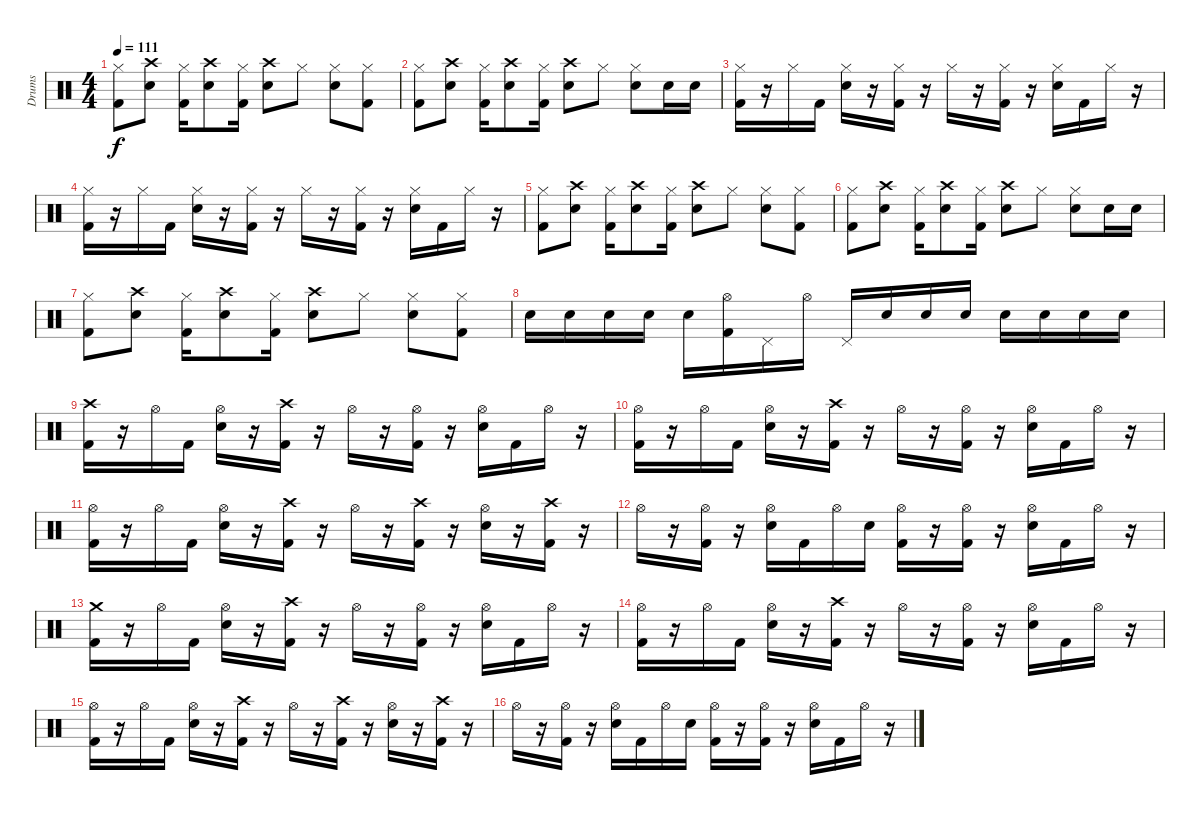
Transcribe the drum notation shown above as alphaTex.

\track ("Drums" "Drums") {instrument percussion}
\staff {score}
\articulation defaults
\ts (4 4)
\tempo 111
\clef neutral
\ks c
("Hi-Hat (closed)" "Kick (hit) 2").8{dy f} ("Crash high (hit)" "Snare (hit) 2").8 ("Hi-Hat (closed)" "Kick (hit) 2").16 ("Crash high (hit)" "Snare (hit) 2").8 ("Hi-Hat (closed)" "Kick (hit) 2").16 ("Crash high (hit)" "Snare (hit) 2").8 "Hi-Hat (closed)".8 ("Hi-Hat (closed)" "Snare (hit) 2").8 ("Hi-Hat (closed)" "Kick (hit) 2").8 |
("Hi-Hat (closed)" "Kick (hit) 2").8 ("Crash high (hit)" "Snare (hit) 2").8 ("Hi-Hat (closed)" "Kick (hit) 2").16 ("Crash high (hit)" "Snare (hit) 2").8 ("Hi-Hat (closed)" "Kick (hit) 2").16 ("Crash high (hit)" "Snare (hit) 2").8 "Hi-Hat (closed)".8 ("Hi-Hat (closed)" "Snare (hit) 2").8 "Snare (hit) 2".16 "Snare (hit) 2".16 |
("Hi-Hat (closed)" "Kick (hit) 2").16 r.16 "Hi-Hat (closed)".16 "Kick (hit) 2".16 ("Hi-Hat (closed)" "Snare (hit) 2").16 r.16 ("Hi-Hat (closed)" "Kick (hit) 2").16 r.16 "Hi-Hat (closed)".16 r.16 ("Hi-Hat (closed)" "Kick (hit) 2").16 r.16 ("Hi-Hat (closed)" "Snare (hit) 2").16 "Kick (hit) 2".16 "Hi-Hat (closed)".16 r.16 |
("Hi-Hat (closed)" "Kick (hit) 2").16 r.16 "Hi-Hat (closed)".16 "Kick (hit) 2".16 ("Hi-Hat (closed)" "Snare (hit) 2").16 r.16 ("Hi-Hat (closed)" "Kick (hit) 2").16 r.16 "Hi-Hat (closed)".16 r.16 ("Hi-Hat (closed)" "Kick (hit) 2").16 r.16 ("Hi-Hat (closed)" "Snare (hit) 2").16 "Kick (hit) 2".16 "Hi-Hat (closed)".16 r.16 |
("Hi-Hat (closed)" "Kick (hit) 2").8 ("Crash high (hit)" "Snare (hit) 2").8 ("Hi-Hat (closed)" "Kick (hit) 2").16 ("Crash high (hit)" "Snare (hit) 2").8 ("Hi-Hat (closed)" "Kick (hit) 2").16 ("Crash high (hit)" "Snare (hit) 2").8 "Hi-Hat (closed)".8 ("Hi-Hat (closed)" "Snare (hit) 2").8 ("Hi-Hat (closed)" "Kick (hit) 2").8 |
("Hi-Hat (closed)" "Kick (hit) 2").8 ("Crash high (hit)" "Snare (hit) 2").8 ("Hi-Hat (closed)" "Kick (hit) 2").16 ("Crash high (hit)" "Snare (hit) 2").8 ("Hi-Hat (closed)" "Kick (hit) 2").16 ("Crash high (hit)" "Snare (hit) 2").8 "Hi-Hat (closed)".8 ("Hi-Hat (closed)" "Snare (hit) 2").8 "Snare (hit) 2".16 "Snare (hit) 2".16 |
("Hi-Hat (closed)" "Kick (hit) 2").8 ("Crash high (hit)" "Snare (hit) 2").8 ("Hi-Hat (closed)" "Kick (hit) 2").16 ("Crash high (hit)" "Snare (hit) 2").8 ("Hi-Hat (closed)" "Kick (hit) 2").16 ("Crash high (hit)" "Snare (hit) 2").8 "Hi-Hat (closed)".8 ("Hi-Hat (closed)" "Snare (hit) 2").8 ("Hi-Hat (closed)" "Kick (hit) 2").8 |
"Snare (hit) 2".16 "Snare (hit) 2".16 "Snare (hit) 2".16 "Snare (hit) 2".16 "Snare (hit) 2".16 ("Hi-Hat (open)" "Kick (hit) 2").16 "Pedal Hi-Hat (hit)".16 "Hi-Hat (open)".16 "Pedal Hi-Hat (hit)".16 "Snare (hit) 2".16 "Snare (hit) 2".16 "Snare (hit) 2".16 "Snare (hit) 2".16 "Snare (hit) 2".16 "Snare (hit) 2".16 "Snare (hit) 2".16 |
("Crash high (hit)" "Kick (hit) 2").16 r.16 "Hi-Hat (open)".16 "Kick (hit) 2".16 ("Hi-Hat (open)" "Snare (hit) 2").16 r.16 ("Crash high (hit)" "Kick (hit) 2").16 r.16 "Hi-Hat (open)".16 r.16 ("Hi-Hat (open)" "Kick (hit) 2").16 r.16 ("Hi-Hat (open)" "Snare (hit) 2").16 "Kick (hit) 2".16 "Hi-Hat (open)".16 r.16 |
("Hi-Hat (open)" "Kick (hit) 2").16 r.16 "Hi-Hat (open)".16 "Kick (hit) 2".16 ("Hi-Hat (open)" "Snare (hit) 2").16 r.16 ("Crash high (hit)" "Kick (hit) 2").16 r.16 "Hi-Hat (open)".16 r.16 ("Hi-Hat (open)" "Kick (hit) 2").16 r.16 ("Hi-Hat (open)" "Snare (hit) 2").16 "Kick (hit) 2".16 "Hi-Hat (open)".16 r.16 |
("Hi-Hat (open)" "Kick (hit) 2").16 r.16 "Hi-Hat (open)".16 "Kick (hit) 2".16 ("Hi-Hat (open)" "Snare (hit) 2").16 r.16 ("Crash high (hit)" "Kick (hit) 2").16 r.16 "Hi-Hat (open)".16 r.16 ("Crash high (hit)" "Kick (hit) 2").16 r.16 ("Hi-Hat (open)" "Snare (hit) 2").16 r.16 ("Crash high (hit)" "Kick (hit) 2").16 r.16 |
"Hi-Hat (open)".16 r.16 ("Hi-Hat (open)" "Kick (hit) 2").16 r.16 ("Hi-Hat (open)" "Snare (hit) 2").16 "Kick (hit) 2".16 "Hi-Hat (open)".16 "Snare (hit) 2".16 ("Hi-Hat (open)" "Kick (hit) 2").16 r.16 ("Hi-Hat (open)" "Kick (hit) 2").16 r.16 ("Hi-Hat (open)" "Snare (hit) 2").16 "Kick (hit) 2".16 "Hi-Hat (open)".16 r.16 |
("Crash medium (hit)" "Kick (hit) 2").16 r.16 "Hi-Hat (open)".16 "Kick (hit) 2".16 ("Hi-Hat (open)" "Snare (hit) 2").16 r.16 ("Crash high (hit)" "Kick (hit) 2").16 r.16 "Hi-Hat (open)".16 r.16 ("Hi-Hat (open)" "Kick (hit) 2").16 r.16 ("Hi-Hat (open)" "Snare (hit) 2").16 "Kick (hit) 2".16 "Hi-Hat (open)".16 r.16 |
("Hi-Hat (open)" "Kick (hit) 2").16 r.16 "Hi-Hat (open)".16 "Kick (hit) 2".16 ("Hi-Hat (open)" "Snare (hit) 2").16 r.16 ("Crash high (hit)" "Kick (hit) 2").16 r.16 "Hi-Hat (open)".16 r.16 ("Hi-Hat (open)" "Kick (hit) 2").16 r.16 ("Hi-Hat (open)" "Snare (hit) 2").16 "Kick (hit) 2".16 "Hi-Hat (open)".16 r.16 |
("Hi-Hat (open)" "Kick (hit) 2").16 r.16 "Hi-Hat (open)".16 "Kick (hit) 2".16 ("Hi-Hat (open)" "Snare (hit) 2").16 r.16 ("Crash high (hit)" "Kick (hit) 2").16 r.16 "Hi-Hat (open)".16 r.16 ("Crash high (hit)" "Kick (hit) 2").16 r.16 ("Hi-Hat (open)" "Snare (hit) 2").16 r.16 ("Crash high (hit)" "Kick (hit) 2").16 r.16 |
"Hi-Hat (open)".16 r.16 ("Hi-Hat (open)" "Kick (hit) 2").16 r.16 ("Hi-Hat (open)" "Snare (hit) 2").16 "Kick (hit) 2".16 "Hi-Hat (open)".16 "Snare (hit) 2".16 ("Hi-Hat (open)" "Kick (hit) 2").16 r.16 ("Hi-Hat (open)" "Kick (hit) 2").16 r.16 ("Hi-Hat (open)" "Snare (hit) 2").16 "Kick (hit) 2".16 "Hi-Hat (open)".16 r.16
